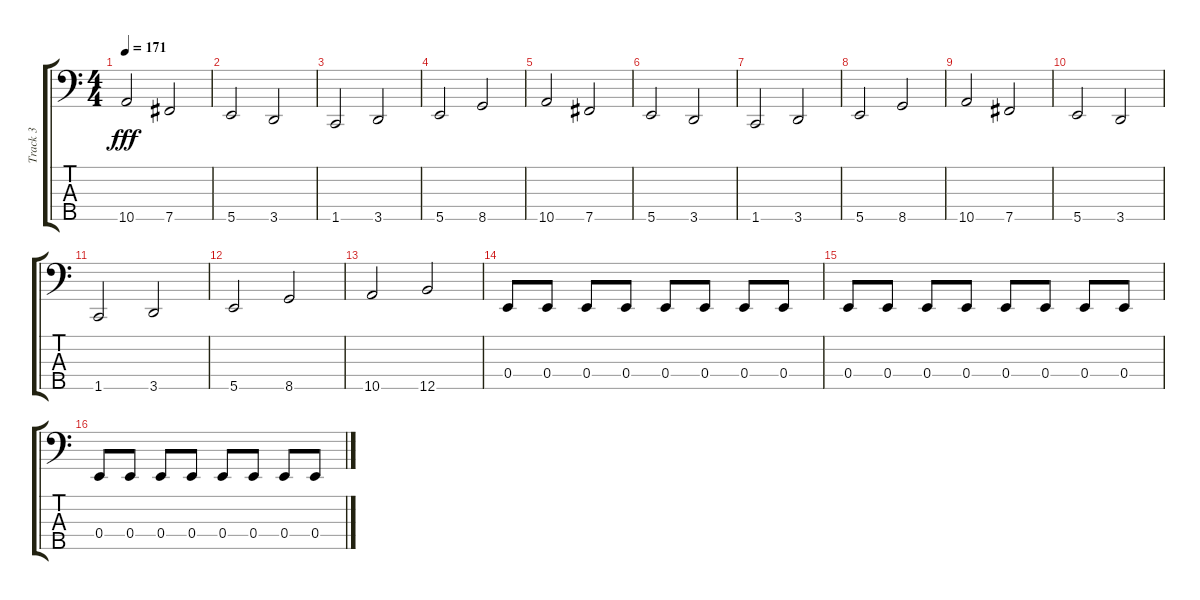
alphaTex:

\track ("Track 3" "Track 3") {instrument electricbasspick}
\staff {score tabs}
\tuning (G2 D2 A1 E1 B0) {hide}
\ts (4 4)
\tempo 171
\clef f4
\ks c
10.5.2{dy fff} 7.5.2 |
5.5.2 3.5.2 |
1.5.2 3.5.2 |
5.5.2 8.5.2 |
10.5.2 7.5.2 |
5.5.2 3.5.2 |
1.5.2 3.5.2 |
5.5.2 8.5.2 |
10.5.2 7.5.2 |
5.5.2 3.5.2 |
1.5.2 3.5.2 |
5.5.2 8.5.2 |
10.5.2 12.5.2 |
0.4.8 0.4.8 0.4.8 0.4.8 0.4.8 0.4.8 0.4.8 0.4.8 |
0.4.8 0.4.8 0.4.8 0.4.8 0.4.8 0.4.8 0.4.8 0.4.8 |
0.4.8 0.4.8 0.4.8 0.4.8 0.4.8 0.4.8 0.4.8 0.4.8
